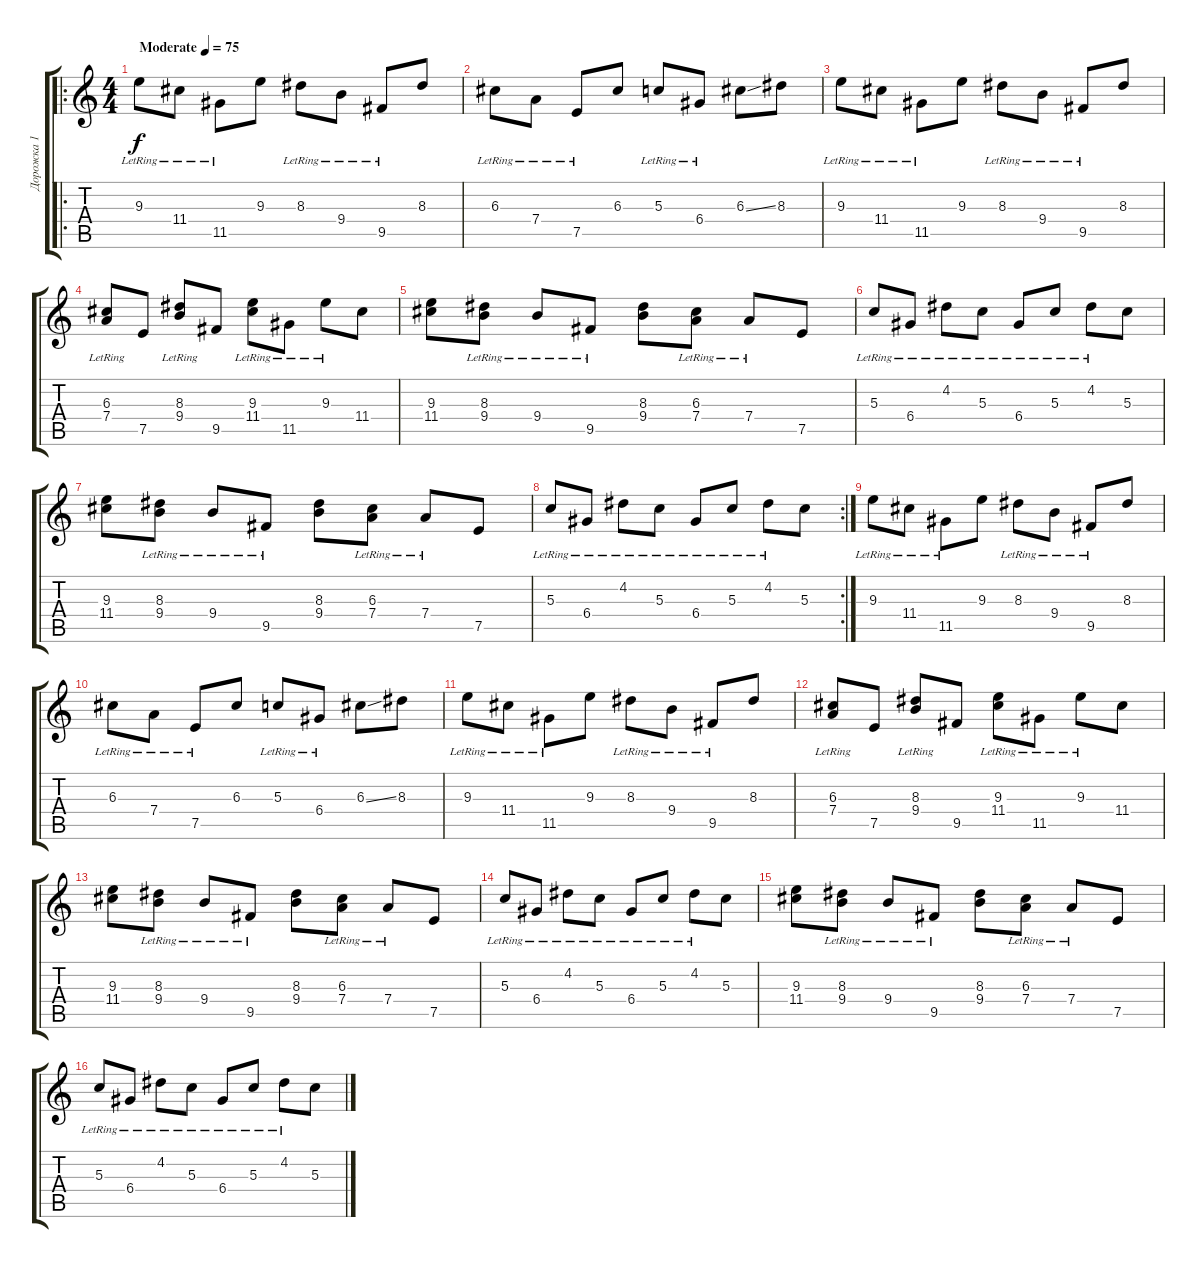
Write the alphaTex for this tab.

\track ("Дорожка 1" "Дорожка 1") {instrument acousticguitarsteel}
\staff {score tabs}
\tuning (E4 B3 G3 D3 A2 E2) {hide}
\ro
\ts (4 4)
\tempo (75 "Moderate")
\clef g2
\ks c
9.3{lr}.8{dy f instrument acousticguitarsteel} 11.4{lr}.8 11.5{lr}.8 9.3.8 8.3{lr}.8 9.4{lr}.8 9.5{lr}.8 8.3.8 |
6.3{lr}.8 7.4{lr}.8 7.5{lr}.8 6.3.8 5.3{lr}.8 6.4{lr}.8 6.3{ss}.8 8.3.8 |
9.3{lr}.8 11.4{lr}.8 11.5{lr}.8 9.3.8 8.3{lr}.8 9.4{lr}.8 9.5{lr}.8 8.3.8 |
(6.3{lr} 7.4{lr}).8 7.5.8 (8.3{lr} 9.4{lr}).8 9.5.8 (9.3{lr} 11.4{lr}).8 11.5{lr}.8 9.3{lr}.8 11.4.8 |
(9.3 11.4).8 (8.3{lr} 9.4{lr}).8 9.4{lr}.8 9.5{lr}.8 (8.3 9.4).8 (6.3{lr} 7.4{lr}).8 7.4{lr}.8 7.5.8 |
5.3{lr}.8 6.4{lr}.8 4.2{lr}.8 5.3{lr}.8 6.4{lr}.8 5.3{lr}.8 4.2{lr}.8 5.3.8 |
(9.3 11.4).8 (8.3{lr} 9.4{lr}).8 9.4{lr}.8 9.5{lr}.8 (8.3 9.4).8 (6.3{lr} 7.4{lr}).8 7.4{lr}.8 7.5.8 |
\rc 2
5.3{lr}.8 6.4{lr}.8 4.2{lr}.8 5.3{lr}.8 6.4{lr}.8 5.3{lr}.8 4.2{lr}.8 5.3.8 |
9.3{lr}.8 11.4{lr}.8 11.5{lr}.8 9.3.8 8.3{lr}.8 9.4{lr}.8 9.5{lr}.8 8.3.8 |
6.3{lr}.8 7.4{lr}.8 7.5{lr}.8 6.3.8 5.3{lr}.8 6.4{lr}.8 6.3{ss}.8 8.3.8 |
9.3{lr}.8 11.4{lr}.8 11.5{lr}.8 9.3.8 8.3{lr}.8 9.4{lr}.8 9.5{lr}.8 8.3.8 |
(6.3{lr} 7.4{lr}).8 7.5.8 (8.3{lr} 9.4{lr}).8 9.5.8 (9.3{lr} 11.4{lr}).8 11.5{lr}.8 9.3{lr}.8 11.4.8 |
(9.3 11.4).8 (8.3{lr} 9.4{lr}).8 9.4{lr}.8 9.5{lr}.8 (8.3 9.4).8 (6.3{lr} 7.4{lr}).8 7.4{lr}.8 7.5.8 |
5.3{lr}.8 6.4{lr}.8 4.2{lr}.8 5.3{lr}.8 6.4{lr}.8 5.3{lr}.8 4.2{lr}.8 5.3.8 |
(9.3 11.4).8 (8.3{lr} 9.4{lr}).8 9.4{lr}.8 9.5{lr}.8 (8.3 9.4).8 (6.3{lr} 7.4{lr}).8 7.4{lr}.8 7.5.8 |
5.3{lr}.8 6.4{lr}.8 4.2{lr}.8 5.3{lr}.8 6.4{lr}.8 5.3{lr}.8 4.2{lr}.8 5.3.8
